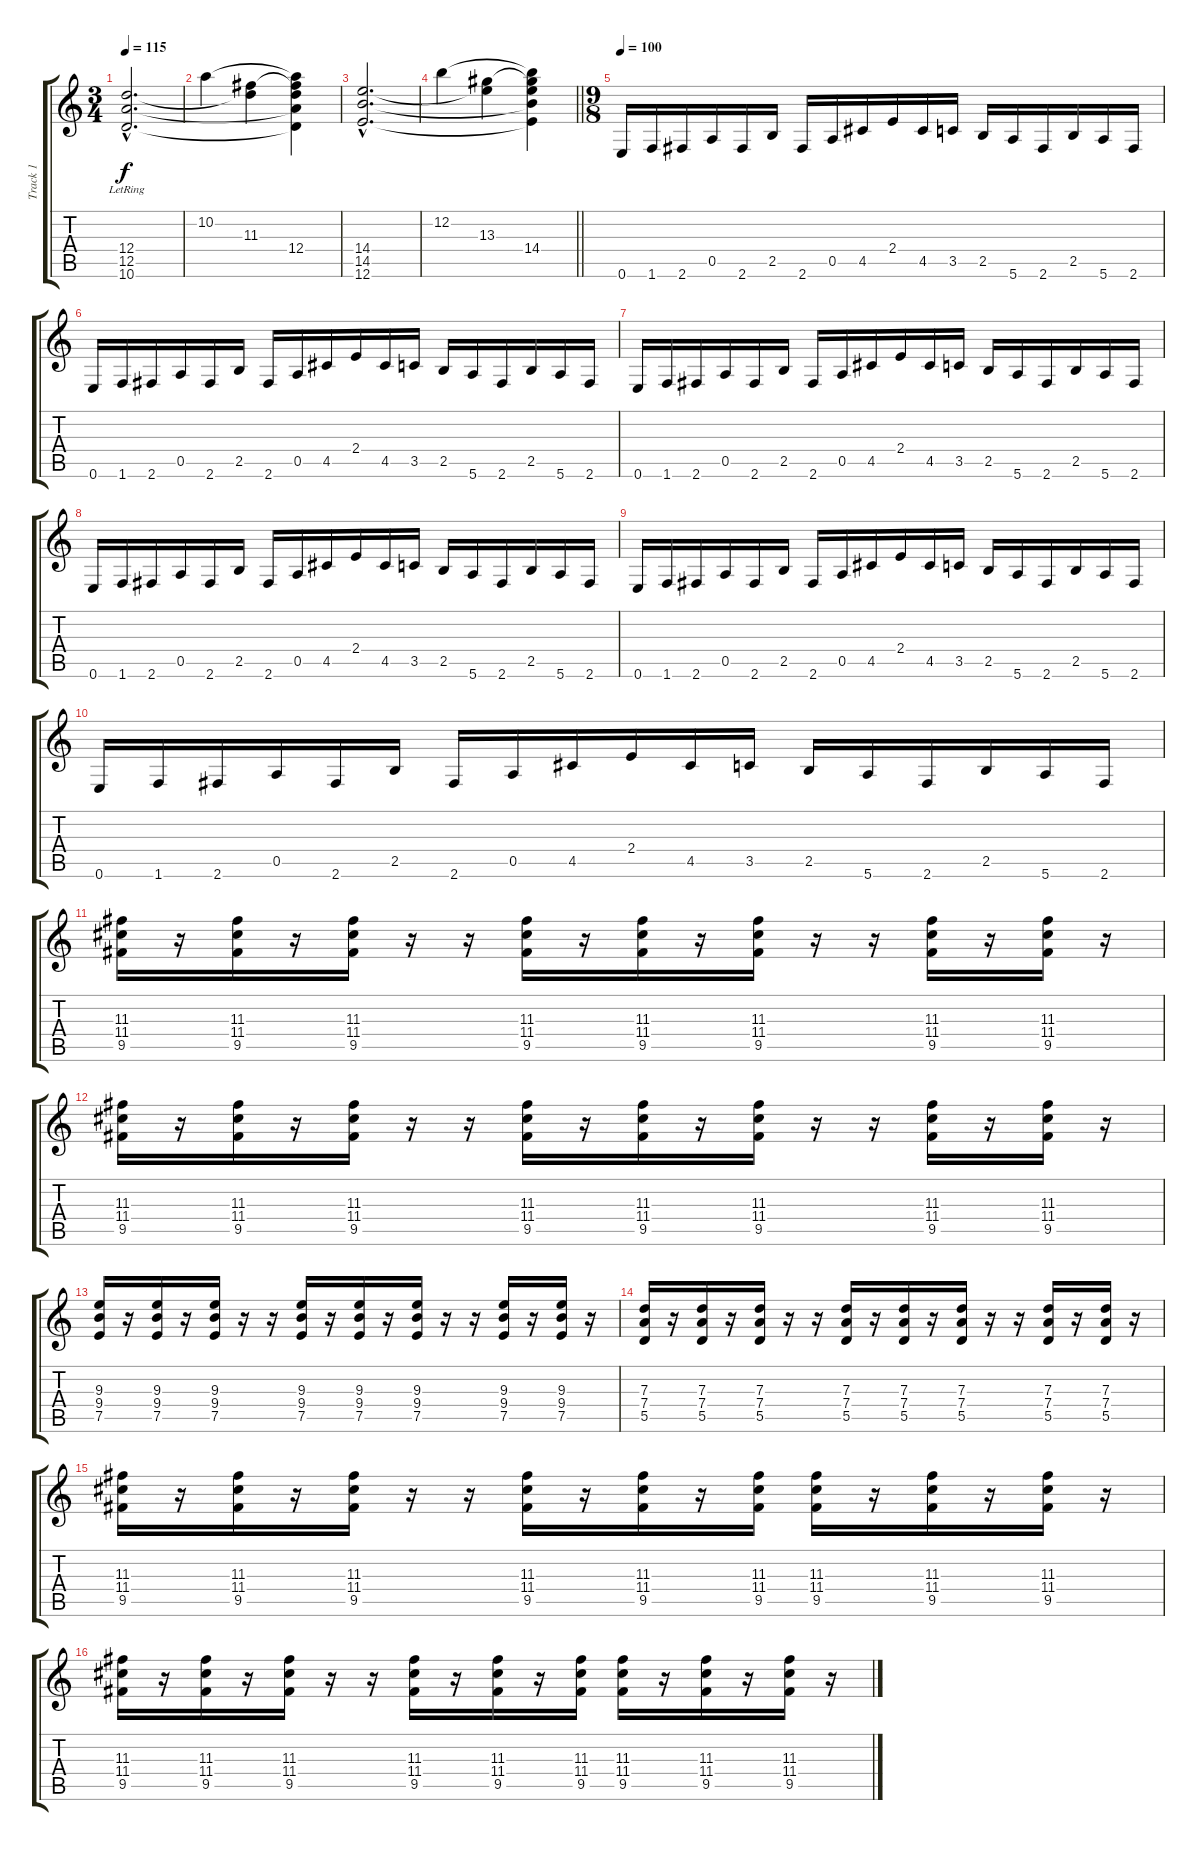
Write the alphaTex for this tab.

\track ("Track 1" "Track 1") {instrument distortionguitar}
\staff {score tabs}
\tuning (E4 B3 G3 D3 A2 E2) {hide}
\ts (3 4)
\tempo 115
\clef g2
\ks c
(12.4{hac lr} 12.5{hac lr} 10.6{hac lr}).2{d dy f} |
10.2.4 (11.3 12.4{t}).4 (10.2{t} 11.3{t} 12.4 12.5{t} 10.6{t}).4 |
(14.4{hac} 14.5{hac} 12.6{hac}).2{d} |
\barLineRight lightlight
12.2.4 (13.3 14.4{t}).4 (12.2{t} 13.3{t} 14.4 14.5{t} 12.6{t}).4 |
\ts (9 8)
\tempo 100
0.6.16 1.6.16 2.6.16 0.5.16 2.6.16 2.5.16 2.6.16 0.5.16 4.5.16 2.4.16 4.5.16 3.5.16 2.5.16 5.6.16 2.6.16 2.5.16 5.6.16 2.6.16 |
0.6.16 1.6.16 2.6.16 0.5.16 2.6.16 2.5.16 2.6.16 0.5.16 4.5.16 2.4.16 4.5.16 3.5.16 2.5.16 5.6.16 2.6.16 2.5.16 5.6.16 2.6.16 |
0.6.16 1.6.16 2.6.16 0.5.16 2.6.16 2.5.16 2.6.16 0.5.16 4.5.16 2.4.16 4.5.16 3.5.16 2.5.16 5.6.16 2.6.16 2.5.16 5.6.16 2.6.16 |
0.6.16 1.6.16 2.6.16 0.5.16 2.6.16 2.5.16 2.6.16 0.5.16 4.5.16 2.4.16 4.5.16 3.5.16 2.5.16 5.6.16 2.6.16 2.5.16 5.6.16 2.6.16 |
0.6.16 1.6.16 2.6.16 0.5.16 2.6.16 2.5.16 2.6.16 0.5.16 4.5.16 2.4.16 4.5.16 3.5.16 2.5.16 5.6.16 2.6.16 2.5.16 5.6.16 2.6.16 |
0.6.16 1.6.16 2.6.16 0.5.16 2.6.16 2.5.16 2.6.16 0.5.16 4.5.16 2.4.16 4.5.16 3.5.16 2.5.16 5.6.16 2.6.16 2.5.16 5.6.16 2.6.16 |
(11.3 11.4 9.5).16 r.16 (11.3 11.4 9.5).16 r.16 (11.3 11.4 9.5).16 r.16 r.16 (11.3 11.4 9.5).16 r.16 (11.3 11.4 9.5).16 r.16 (11.3 11.4 9.5).16 r.16 r.16 (11.3 11.4 9.5).16 r.16 (11.3 11.4 9.5).16 r.16 |
(11.3 11.4 9.5).16 r.16 (11.3 11.4 9.5).16 r.16 (11.3 11.4 9.5).16 r.16 r.16 (11.3 11.4 9.5).16 r.16 (11.3 11.4 9.5).16 r.16 (11.3 11.4 9.5).16 r.16 r.16 (11.3 11.4 9.5).16 r.16 (11.3 11.4 9.5).16 r.16 |
(9.3 9.4 7.5).16 r.16 (9.3 9.4 7.5).16 r.16 (9.3 9.4 7.5).16 r.16 r.16 (9.3 9.4 7.5).16 r.16 (9.3 9.4 7.5).16 r.16 (9.3 9.4 7.5).16 r.16 r.16 (9.3 9.4 7.5).16 r.16 (9.3 9.4 7.5).16 r.16 |
(7.3 7.4 5.5).16 r.16 (7.3 7.4 5.5).16 r.16 (7.3 7.4 5.5).16 r.16 r.16 (7.3 7.4 5.5).16 r.16 (7.3 7.4 5.5).16 r.16 (7.3 7.4 5.5).16 r.16 r.16 (7.3 7.4 5.5).16 r.16 (7.3 7.4 5.5).16 r.16 |
(11.3 11.4 9.5).16 r.16 (11.3 11.4 9.5).16 r.16 (11.3 11.4 9.5).16 r.16 r.16 (11.3 11.4 9.5).16 r.16 (11.3 11.4 9.5).16 r.16 (11.3 11.4 9.5).16 (11.3 11.4 9.5).16 r.16 (11.3 11.4 9.5).16 r.16 (11.3 11.4 9.5).16 r.16 |
(11.3 11.4 9.5).16 r.16 (11.3 11.4 9.5).16 r.16 (11.3 11.4 9.5).16 r.16 r.16 (11.3 11.4 9.5).16 r.16 (11.3 11.4 9.5).16 r.16 (11.3 11.4 9.5).16 (11.3 11.4 9.5).16 r.16 (11.3 11.4 9.5).16 r.16 (11.3 11.4 9.5).16 r.16
